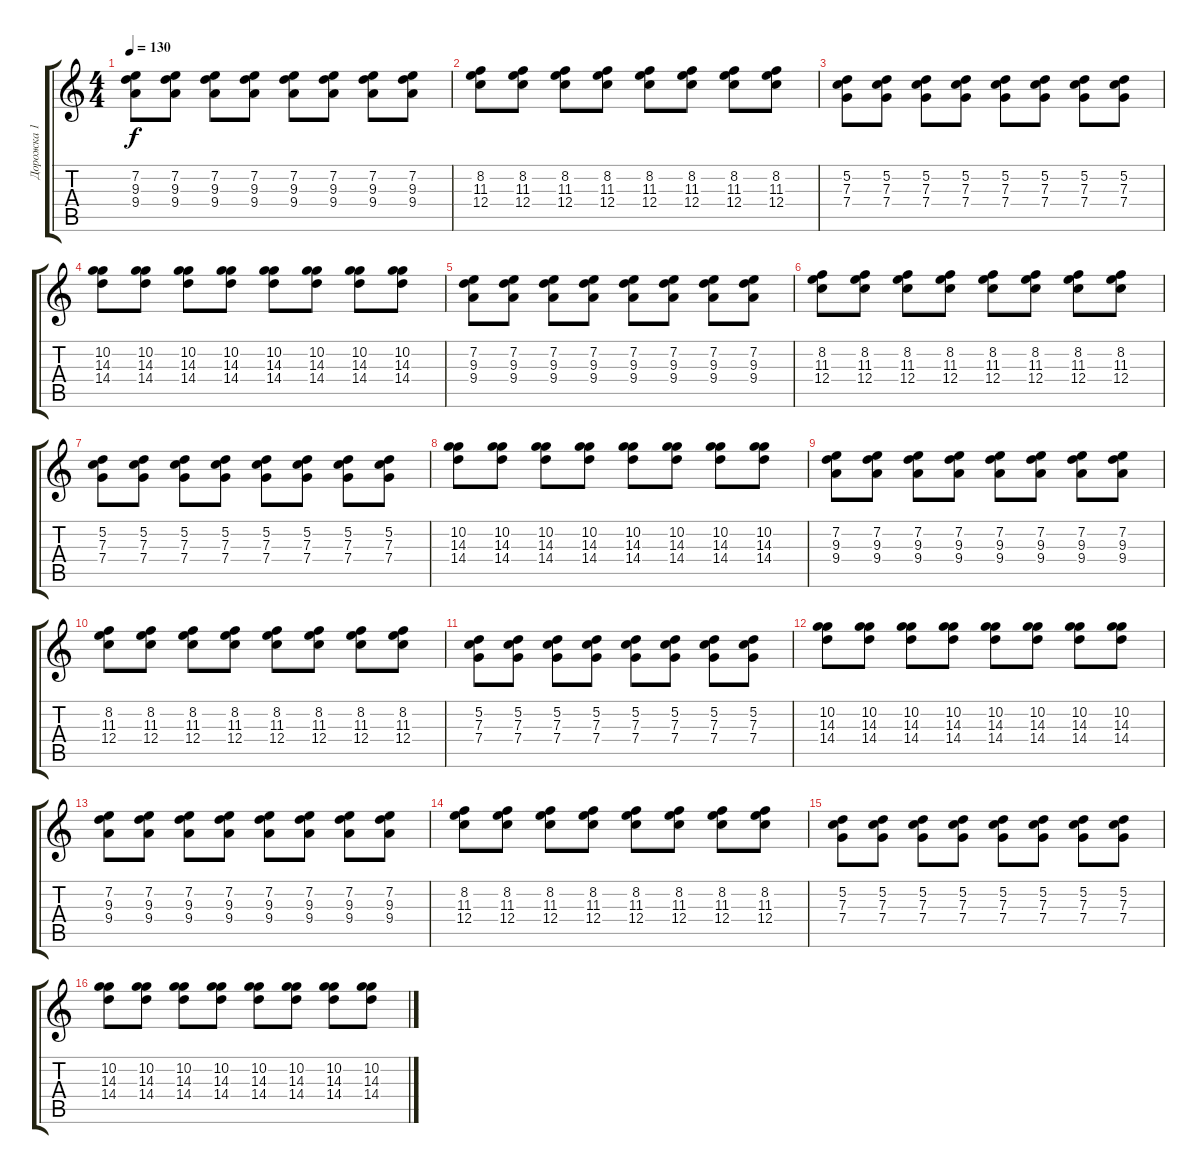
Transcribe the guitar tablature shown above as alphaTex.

\track ("Дорожка 1" "Дорожка 1") {instrument overdrivenguitar}
\staff {score tabs}
\tuning (D4 A3 F3 C3 G2 C2) {hide}
\ts (4 4)
\tempo 130
\clef g2
\ks c
(7.2 9.3 9.4).8{dy f} (7.2 9.3 9.4).8 (7.2 9.3 9.4).8 (7.2 9.3 9.4).8 (7.2 9.3 9.4).8 (7.2 9.3 9.4).8 (7.2 9.3 9.4).8 (7.2 9.3 9.4).8 |
(8.2 11.3 12.4).8 (8.2 11.3 12.4).8 (8.2 11.3 12.4).8 (8.2 11.3 12.4).8 (8.2 11.3 12.4).8 (8.2 11.3 12.4).8 (8.2 11.3 12.4).8 (8.2 11.3 12.4).8 |
(5.2 7.3 7.4).8 (5.2 7.3 7.4).8 (5.2 7.3 7.4).8 (5.2 7.3 7.4).8 (5.2 7.3 7.4).8 (5.2 7.3 7.4).8 (5.2 7.3 7.4).8 (5.2 7.3 7.4).8 |
(10.2 14.3 14.4).8 (10.2 14.3 14.4).8 (10.2 14.3 14.4).8 (10.2 14.3 14.4).8 (10.2 14.3 14.4).8 (10.2 14.3 14.4).8 (10.2 14.3 14.4).8 (10.2 14.3 14.4).8 |
(7.2 9.3 9.4).8 (7.2 9.3 9.4).8 (7.2 9.3 9.4).8 (7.2 9.3 9.4).8 (7.2 9.3 9.4).8 (7.2 9.3 9.4).8 (7.2 9.3 9.4).8 (7.2 9.3 9.4).8 |
(8.2 11.3 12.4).8 (8.2 11.3 12.4).8 (8.2 11.3 12.4).8 (8.2 11.3 12.4).8 (8.2 11.3 12.4).8 (8.2 11.3 12.4).8 (8.2 11.3 12.4).8 (8.2 11.3 12.4).8 |
(5.2 7.3 7.4).8 (5.2 7.3 7.4).8 (5.2 7.3 7.4).8 (5.2 7.3 7.4).8 (5.2 7.3 7.4).8 (5.2 7.3 7.4).8 (5.2 7.3 7.4).8 (5.2 7.3 7.4).8 |
(10.2 14.3 14.4).8 (10.2 14.3 14.4).8 (10.2 14.3 14.4).8 (10.2 14.3 14.4).8 (10.2 14.3 14.4).8 (10.2 14.3 14.4).8 (10.2 14.3 14.4).8 (10.2 14.3 14.4).8 |
(7.2 9.3 9.4).8 (7.2 9.3 9.4).8 (7.2 9.3 9.4).8 (7.2 9.3 9.4).8 (7.2 9.3 9.4).8 (7.2 9.3 9.4).8 (7.2 9.3 9.4).8 (7.2 9.3 9.4).8 |
(8.2 11.3 12.4).8 (8.2 11.3 12.4).8 (8.2 11.3 12.4).8 (8.2 11.3 12.4).8 (8.2 11.3 12.4).8 (8.2 11.3 12.4).8 (8.2 11.3 12.4).8 (8.2 11.3 12.4).8 |
(5.2 7.3 7.4).8 (5.2 7.3 7.4).8 (5.2 7.3 7.4).8 (5.2 7.3 7.4).8 (5.2 7.3 7.4).8 (5.2 7.3 7.4).8 (5.2 7.3 7.4).8 (5.2 7.3 7.4).8 |
(10.2 14.3 14.4).8 (10.2 14.3 14.4).8 (10.2 14.3 14.4).8 (10.2 14.3 14.4).8 (10.2 14.3 14.4).8 (10.2 14.3 14.4).8 (10.2 14.3 14.4).8 (10.2 14.3 14.4).8 |
(7.2 9.3 9.4).8 (7.2 9.3 9.4).8 (7.2 9.3 9.4).8 (7.2 9.3 9.4).8 (7.2 9.3 9.4).8 (7.2 9.3 9.4).8 (7.2 9.3 9.4).8 (7.2 9.3 9.4).8 |
(8.2 11.3 12.4).8 (8.2 11.3 12.4).8 (8.2 11.3 12.4).8 (8.2 11.3 12.4).8 (8.2 11.3 12.4).8 (8.2 11.3 12.4).8 (8.2 11.3 12.4).8 (8.2 11.3 12.4).8 |
(5.2 7.3 7.4).8 (5.2 7.3 7.4).8 (5.2 7.3 7.4).8 (5.2 7.3 7.4).8 (5.2 7.3 7.4).8 (5.2 7.3 7.4).8 (5.2 7.3 7.4).8 (5.2 7.3 7.4).8 |
(10.2 14.3 14.4).8 (10.2 14.3 14.4).8 (10.2 14.3 14.4).8 (10.2 14.3 14.4).8 (10.2 14.3 14.4).8 (10.2 14.3 14.4).8 (10.2 14.3 14.4).8 (10.2 14.3 14.4).8
